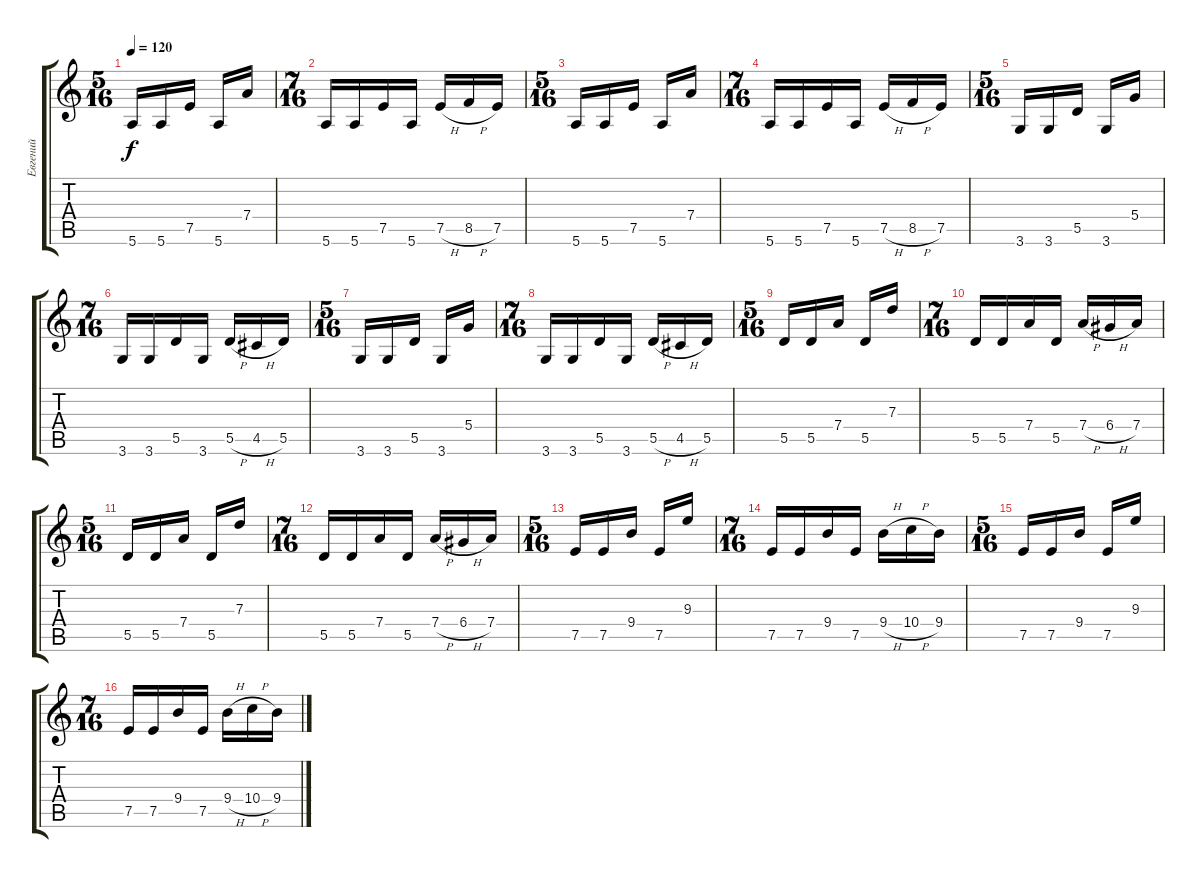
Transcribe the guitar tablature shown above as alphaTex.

\track ("Евгений" "Евгений") {instrument distortionguitar}
\staff {score tabs}
\tuning (E4 B3 G3 D3 A2 E2) {hide}
\ts (5 16)
\tempo 120
\clef g2
\ks c
5.6.16{dy f} 5.6.16 7.5.16 5.6.16 7.4.16 |
\ts (7 16)
5.6.16 5.6.16 7.5.16 5.6.16 7.5{h}.16 8.5{h}.16 7.5.16 |
\ts (5 16)
5.6.16 5.6.16 7.5.16 5.6.16 7.4.16 |
\ts (7 16)
5.6.16 5.6.16 7.5.16 5.6.16 7.5{h}.16 8.5{h}.16 7.5.16 |
\ts (5 16)
3.6.16 3.6.16 5.5.16 3.6.16 5.4.16 |
\ts (7 16)
3.6.16 3.6.16 5.5.16 3.6.16 5.5{h}.16 4.5{h}.16 5.5.16 |
\ts (5 16)
3.6.16 3.6.16 5.5.16 3.6.16 5.4.16 |
\ts (7 16)
3.6.16 3.6.16 5.5.16 3.6.16 5.5{h}.16 4.5{h}.16 5.5.16 |
\ts (5 16)
5.5.16 5.5.16 7.4.16 5.5.16 7.3.16 |
\ts (7 16)
5.5.16 5.5.16 7.4.16 5.5.16 7.4{h}.16 6.4{h}.16 7.4.16 |
\ts (5 16)
5.5.16 5.5.16 7.4.16 5.5.16 7.3.16 |
\ts (7 16)
5.5.16 5.5.16 7.4.16 5.5.16 7.4{h}.16 6.4{h}.16 7.4.16 |
\ts (5 16)
7.5.16 7.5.16 9.4.16 7.5.16 9.3.16 |
\ts (7 16)
7.5.16 7.5.16 9.4.16 7.5.16 9.4{h}.16 10.4{h}.16 9.4.16 |
\ts (5 16)
7.5.16 7.5.16 9.4.16 7.5.16 9.3.16 |
\ts (7 16)
7.5.16 7.5.16 9.4.16 7.5.16 9.4{h}.16 10.4{h}.16 9.4.16
